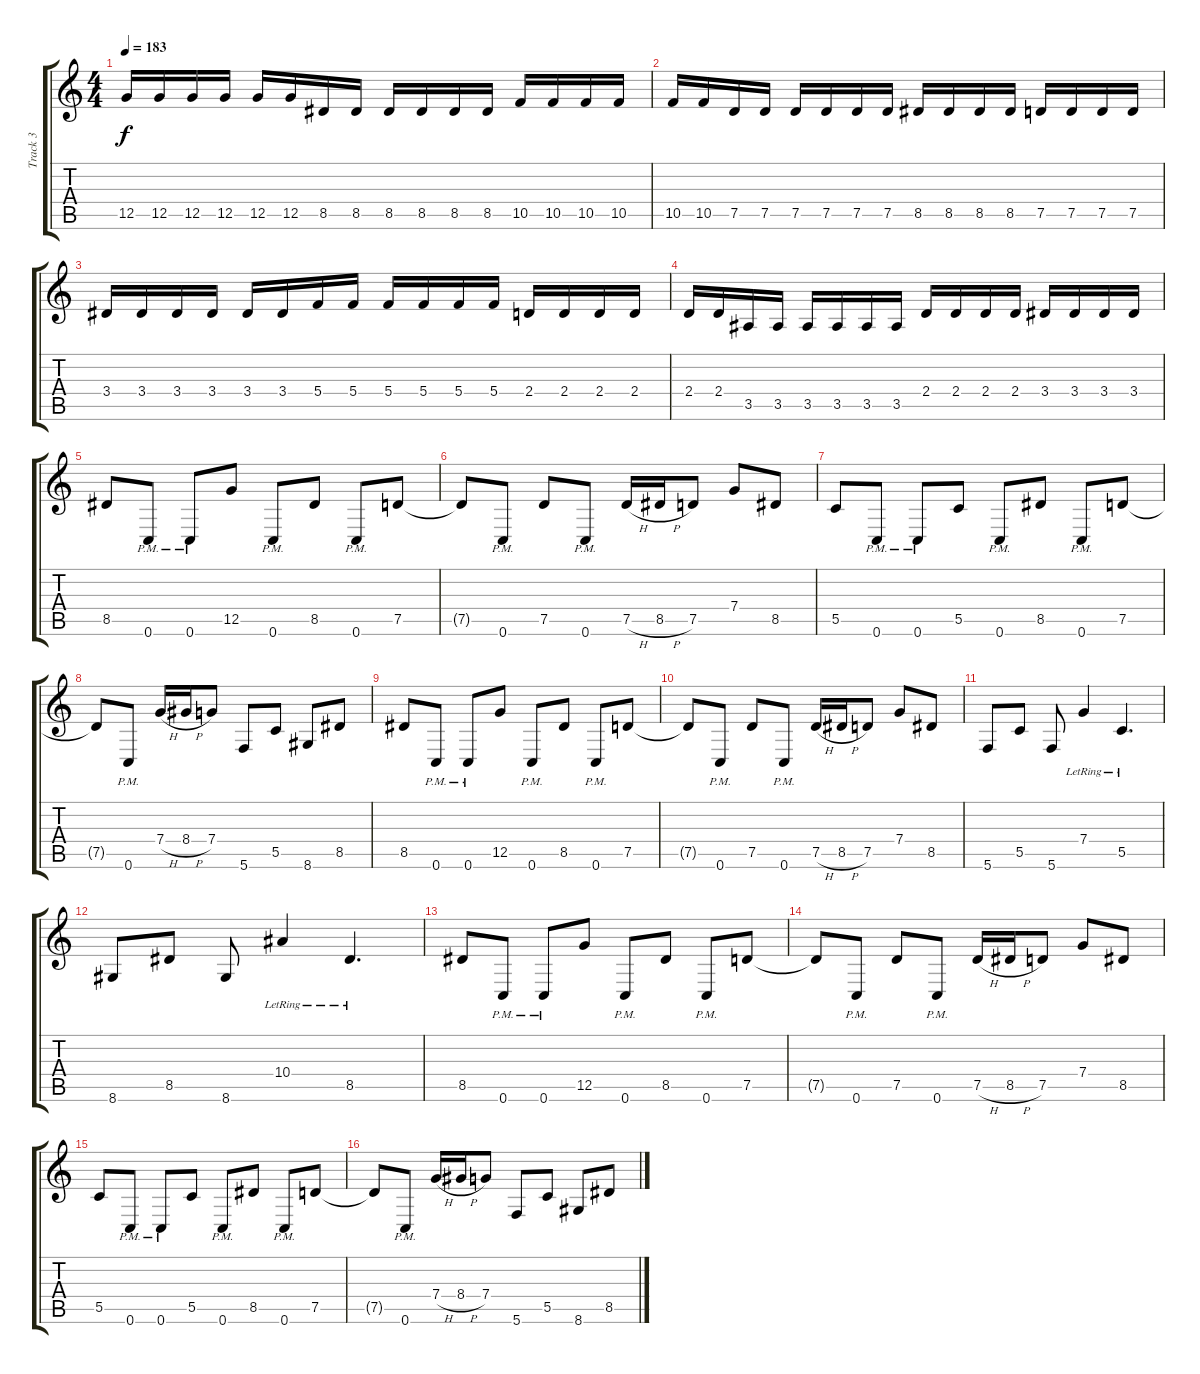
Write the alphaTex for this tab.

\track ("Track 3" "Track 3") {instrument distortionguitar}
\staff {score tabs}
\tuning (D4 A3 F3 C3 G2 C2) {hide}
\ts (4 4)
\tempo 183
\clef g2
\ks c
12.5.16{dy f} 12.5.16 12.5.16 12.5.16 12.5.16 12.5.16 8.5.16 8.5.16 8.5.16 8.5.16 8.5.16 8.5.16 10.5.16 10.5.16 10.5.16 10.5.16 |
10.5.16 10.5.16 7.5.16 7.5.16 7.5.16 7.5.16 7.5.16 7.5.16 8.5.16 8.5.16 8.5.16 8.5.16 7.5.16 7.5.16 7.5.16 7.5.16 |
3.4.16 3.4.16 3.4.16 3.4.16 3.4.16 3.4.16 5.4.16 5.4.16 5.4.16 5.4.16 5.4.16 5.4.16 2.4.16 2.4.16 2.4.16 2.4.16 |
2.4.16 2.4.16 3.5.16 3.5.16 3.5.16 3.5.16 3.5.16 3.5.16 2.4.16 2.4.16 2.4.16 2.4.16 3.4.16 3.4.16 3.4.16 3.4.16 |
8.5.8 0.6{pm}.8 0.6{pm}.8 12.5.8 0.6{pm}.8 8.5.8 0.6{pm}.8 7.5.8 |
7.5{t}.8 0.6{pm}.8 7.5.8 0.6{pm}.8 7.5{h}.16 8.5{h}.16 7.5.8 7.4.8 8.5.8 |
5.5.8 0.6{pm}.8 0.6{pm}.8 5.5.8 0.6{pm}.8 8.5.8 0.6{pm}.8 7.5.8 |
7.5{t}.8 0.6{pm}.8 7.4{h}.16 8.4{h}.16 7.4.8 5.6.8 5.5.8 8.6.8 8.5.8 |
8.5.8 0.6{pm}.8 0.6{pm}.8 12.5.8 0.6{pm}.8 8.5.8 0.6{pm}.8 7.5.8 |
7.5{t}.8 0.6{pm}.8 7.5.8 0.6{pm}.8 7.5{h}.16 8.5{h}.16 7.5.8 7.4.8 8.5.8 |
5.6.8 5.5.8 5.6.8 7.4{lr}.4 5.5{lr}.4{d} |
8.6.8 8.5.8 8.6.8 10.4{lr}.4 8.5{lr}.4{d} |
8.5.8 0.6{pm}.8 0.6{pm}.8 12.5.8 0.6{pm}.8 8.5.8 0.6{pm}.8 7.5.8 |
7.5{t}.8 0.6{pm}.8 7.5.8 0.6{pm}.8 7.5{h}.16 8.5{h}.16 7.5.8 7.4.8 8.5.8 |
5.5.8 0.6{pm}.8 0.6{pm}.8 5.5.8 0.6{pm}.8 8.5.8 0.6{pm}.8 7.5.8 |
7.5{t}.8 0.6{pm}.8 7.4{h}.16 8.4{h}.16 7.4.8 5.6.8 5.5.8 8.6.8 8.5.8
